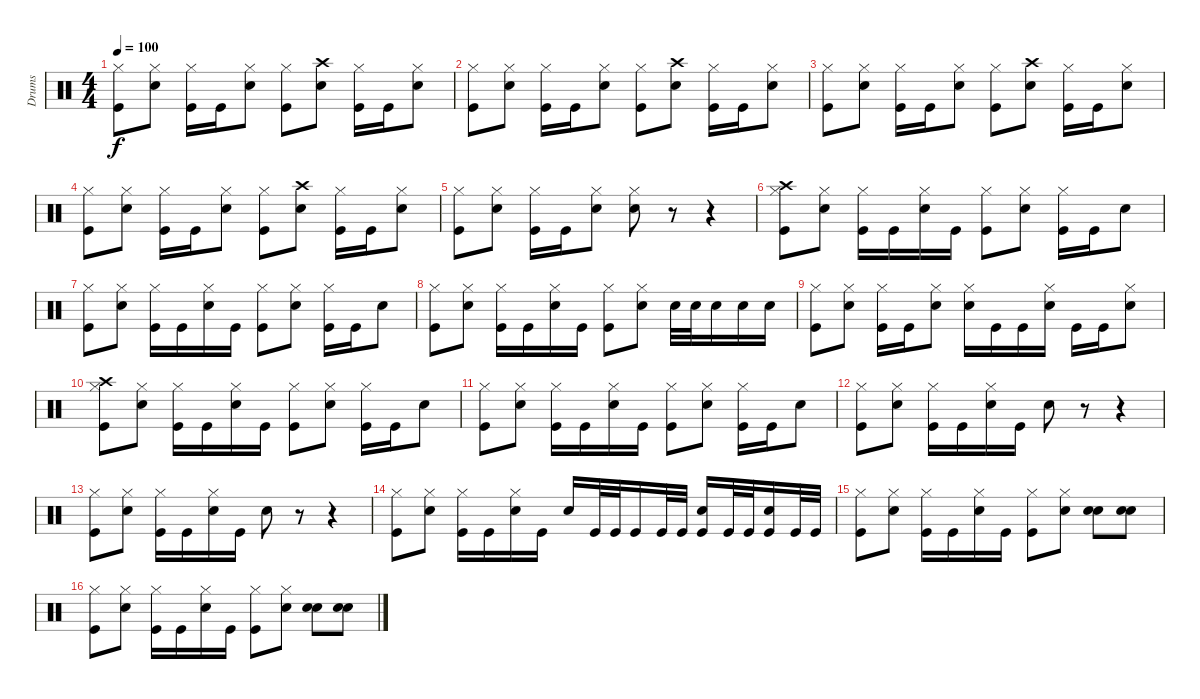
\track ("Drums" "Drums") {instrument percussion}
\staff {score}
\articulation defaults
\ts (4 4)
\tempo 100
\clef neutral
\ks c
("Hi-Hat (closed)" "Kick (hit)").8{dy f} ("Hi-Hat (closed)" "Snare (hit) 2").8 ("Hi-Hat (closed)" "Kick (hit)").16 "Kick (hit)".16 ("Hi-Hat (closed)" "Snare (hit) 2").8 ("Hi-Hat (closed)" "Kick (hit)").8 ("Crash high (hit)" "Snare (hit) 2").8 ("Hi-Hat (closed)" "Kick (hit)").16 "Kick (hit)".16 ("Hi-Hat (closed)" "Snare (hit) 2").8 |
("Hi-Hat (closed)" "Kick (hit)").8 ("Hi-Hat (closed)" "Snare (hit) 2").8 ("Hi-Hat (closed)" "Kick (hit)").16 "Kick (hit)".16 ("Hi-Hat (closed)" "Snare (hit) 2").8 ("Hi-Hat (closed)" "Kick (hit)").8 ("Crash high (hit)" "Snare (hit) 2").8 ("Hi-Hat (closed)" "Kick (hit)").16 "Kick (hit)".16 ("Hi-Hat (closed)" "Snare (hit) 2").8 |
("Hi-Hat (closed)" "Kick (hit)").8 ("Hi-Hat (closed)" "Snare (hit) 2").8 ("Hi-Hat (closed)" "Kick (hit)").16 "Kick (hit)".16 ("Hi-Hat (closed)" "Snare (hit) 2").8 ("Hi-Hat (closed)" "Kick (hit)").8 ("Crash high (hit)" "Snare (hit) 2").8 ("Hi-Hat (closed)" "Kick (hit)").16 "Kick (hit)".16 ("Hi-Hat (closed)" "Snare (hit) 2").8 |
("Hi-Hat (closed)" "Kick (hit)").8 ("Hi-Hat (closed)" "Snare (hit) 2").8 ("Hi-Hat (closed)" "Kick (hit)").16 "Kick (hit)".16 ("Hi-Hat (closed)" "Snare (hit) 2").8 ("Hi-Hat (closed)" "Kick (hit)").8 ("Crash high (hit)" "Snare (hit) 2").8 ("Hi-Hat (closed)" "Kick (hit)").16 "Kick (hit)".16 ("Hi-Hat (closed)" "Snare (hit) 2").8 |
("Hi-Hat (closed)" "Kick (hit)").8 ("Hi-Hat (closed)" "Snare (hit) 2").8 ("Hi-Hat (closed)" "Kick (hit)").16 "Kick (hit)".16 ("Hi-Hat (closed)" "Snare (hit) 2").8 ("Hi-Hat (closed)" "Snare (hit) 2").8 r.8 r.4 |
("Hi-Hat (closed)" "Crash high (hit)" "Kick (hit)").8 ("Hi-Hat (closed)" "Snare (hit) 2").8 ("Hi-Hat (closed)" "Kick (hit)").16 "Kick (hit)".16 ("Hi-Hat (closed)" "Snare (hit) 2").16 "Kick (hit)".16 ("Hi-Hat (closed)" "Kick (hit)").8 ("Hi-Hat (closed)" "Snare (hit) 2").8 ("Hi-Hat (closed)" "Kick (hit)").16 "Kick (hit)".16 "Snare (hit) 2".8 |
("Hi-Hat (closed)" "Kick (hit)").8 ("Hi-Hat (closed)" "Snare (hit) 2").8 ("Hi-Hat (closed)" "Kick (hit)").16 "Kick (hit)".16 ("Hi-Hat (closed)" "Snare (hit) 2").16 "Kick (hit)".16 ("Hi-Hat (closed)" "Kick (hit)").8 ("Hi-Hat (closed)" "Snare (hit) 2").8 ("Hi-Hat (closed)" "Kick (hit)").16 "Kick (hit)".16 "Snare (hit) 2".8 |
("Hi-Hat (closed)" "Kick (hit)").8 ("Hi-Hat (closed)" "Snare (hit) 2").8 ("Hi-Hat (closed)" "Kick (hit)").16 "Kick (hit)".16 ("Hi-Hat (closed)" "Snare (hit) 2").16 "Kick (hit)".16 ("Hi-Hat (closed)" "Kick (hit)").8 ("Hi-Hat (closed)" "Snare (hit) 2").8 "Snare (hit) 2".32 "Snare (hit) 2".32 "Snare (hit) 2".16 "Snare (hit) 2".16 "Snare (hit) 2".16 |
("Hi-Hat (closed)" "Kick (hit)").8 ("Hi-Hat (closed)" "Snare (hit) 2").8 ("Hi-Hat (closed)" "Kick (hit)").16 "Kick (hit)".16 ("Hi-Hat (closed)" "Snare (hit) 2").8 ("Hi-Hat (closed)" "Snare (hit) 2").16 "Kick (hit)".16 "Kick (hit)".16 ("Hi-Hat (closed)" "Snare (hit) 2").16 "Kick (hit)".16 "Kick (hit)".16 ("Hi-Hat (closed)" "Snare (hit) 2").8 |
("Hi-Hat (closed)" "Crash high (hit)" "Kick (hit)").8 ("Hi-Hat (closed)" "Snare (hit) 2").8 ("Hi-Hat (closed)" "Kick (hit)").16 "Kick (hit)".16 ("Hi-Hat (closed)" "Snare (hit) 2").16 "Kick (hit)".16 ("Hi-Hat (closed)" "Kick (hit)").8 ("Hi-Hat (closed)" "Snare (hit) 2").8 ("Hi-Hat (closed)" "Kick (hit)").16 "Kick (hit)".16 "Snare (hit) 2".8 |
("Hi-Hat (closed)" "Kick (hit)").8 ("Hi-Hat (closed)" "Snare (hit) 2").8 ("Hi-Hat (closed)" "Kick (hit)").16 "Kick (hit)".16 ("Hi-Hat (closed)" "Snare (hit) 2").16 "Kick (hit)".16 ("Hi-Hat (closed)" "Kick (hit)").8 ("Hi-Hat (closed)" "Snare (hit) 2").8 ("Hi-Hat (closed)" "Kick (hit)").16 "Kick (hit)".16 "Snare (hit) 2".8 |
("Hi-Hat (closed)" "Kick (hit)").8 ("Hi-Hat (closed)" "Snare (hit) 2").8 ("Hi-Hat (closed)" "Kick (hit)").16 "Kick (hit)".16 ("Hi-Hat (closed)" "Snare (hit) 2").16 "Kick (hit)".16 "Snare (hit) 2".8 r.8 r.4 |
("Hi-Hat (closed)" "Kick (hit)").8 ("Hi-Hat (closed)" "Snare (hit) 2").8 ("Hi-Hat (closed)" "Kick (hit)").16 "Kick (hit)".16 ("Hi-Hat (closed)" "Snare (hit) 2").16 "Kick (hit)".16 "Snare (hit) 2".8 r.8 r.4 |
("Hi-Hat (closed)" "Kick (hit)").8 ("Hi-Hat (closed)" "Snare (hit) 2").8 ("Hi-Hat (closed)" "Kick (hit)").16 "Kick (hit)".16 ("Hi-Hat (closed)" "Snare (hit) 2").16 "Kick (hit)".16 "Snare (hit) 2".16 "Kick (hit)".32 "Kick (hit)".32 "Kick (hit)".16 "Kick (hit)".32 "Kick (hit)".32 ("Snare (hit) 2" "Kick (hit)").16 "Kick (hit)".32 "Kick (hit)".32 ("Snare (hit) 2" "Kick (hit)").16 "Kick (hit)".32 "Kick (hit)".32 |
("Hi-Hat (closed)" "Kick (hit)").8 ("Hi-Hat (closed)" "Snare (hit) 2").8 ("Hi-Hat (closed)" "Kick (hit)").16 "Kick (hit)".16 ("Hi-Hat (closed)" "Snare (hit) 2").16 "Kick (hit)".16 ("Hi-Hat (closed)" "Kick (hit)").8 ("Hi-Hat (closed)" "Snare (hit) 2").8 ("Snare (hit) 2" "Snare (hit) 2").8 ("Snare (hit) 2" "Snare (hit) 2").8 |
("Hi-Hat (closed)" "Kick (hit)").8 ("Hi-Hat (closed)" "Snare (hit) 2").8 ("Hi-Hat (closed)" "Kick (hit)").16 "Kick (hit)".16 ("Hi-Hat (closed)" "Snare (hit) 2").16 "Kick (hit)".16 ("Hi-Hat (closed)" "Kick (hit)").8 ("Hi-Hat (closed)" "Snare (hit) 2").8 ("Snare (hit) 2" "Snare (hit) 2").8 ("Snare (hit) 2" "Snare (hit) 2").8
